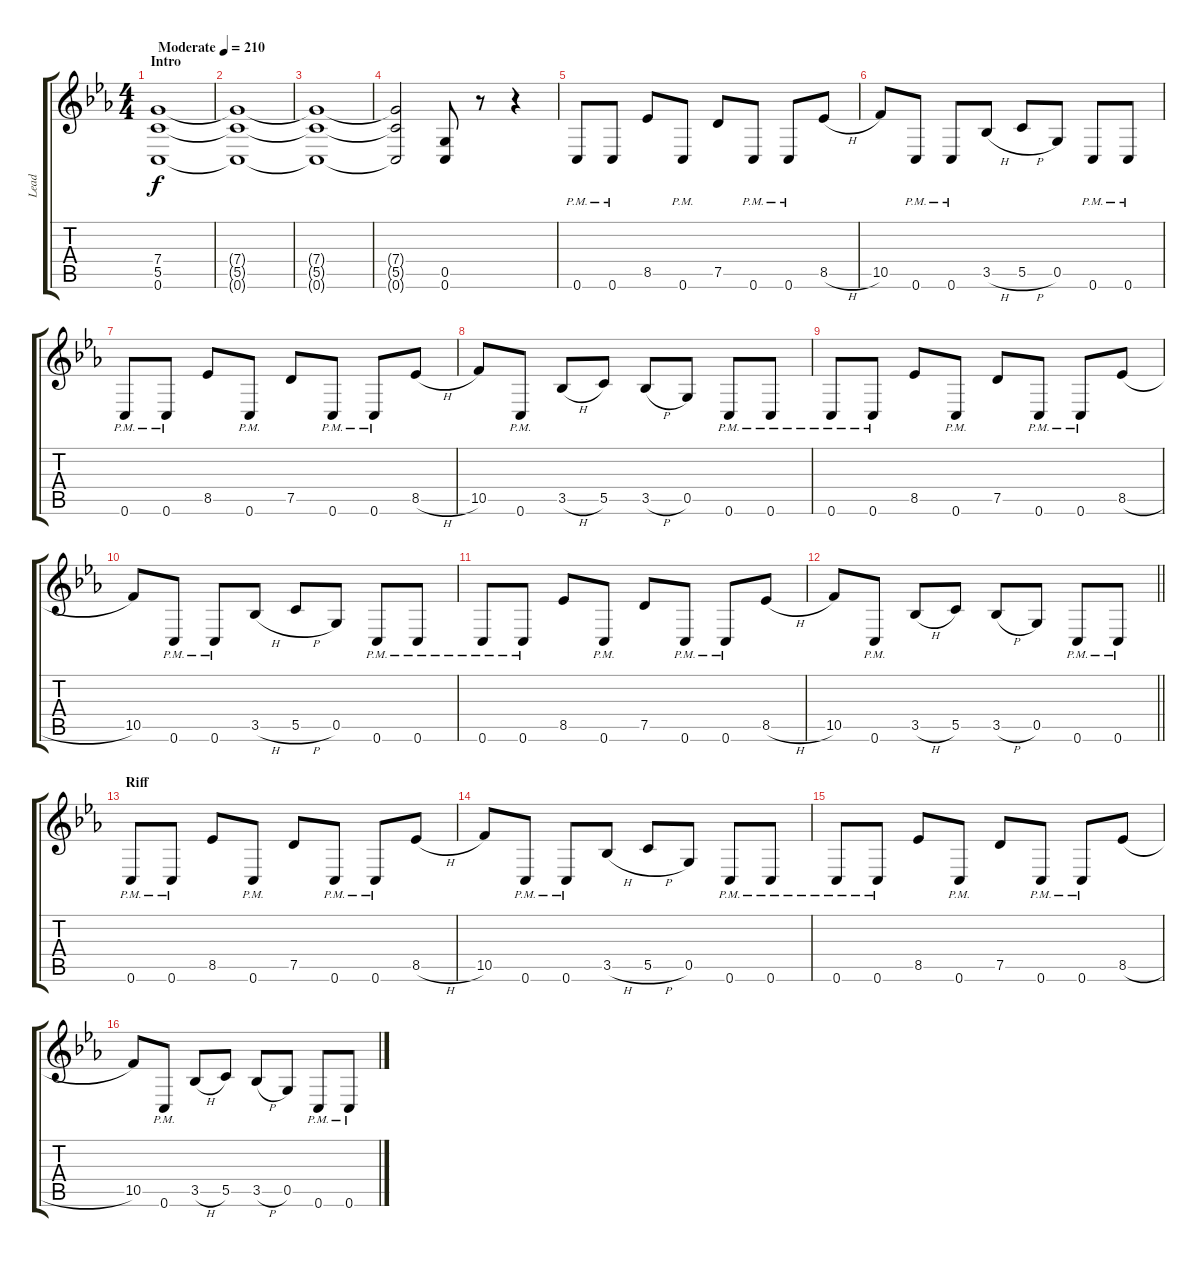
\track ("Lead" "Lead") {instrument overdrivenguitar}
\staff {score tabs}
\tuning (D4 A3 F3 C3 G2 C2) {hide}
\ts (4 4)
\section ("" "Intro")
\tempo (210 "Moderate")
\clef g2
\ks cminor
(7.4 5.5 0.6).1{dy f instrument overdrivenguitar} |
(7.4{t} 5.5{t} 0.6{t}).1 |
(7.4{t} 5.5{t} 0.6{t}).1 |
(7.4{t} 5.5{t} 0.6{t}).2 (0.5 0.6).8 r.8 r.4 |
0.6{pm}.8 0.6{pm}.8 8.5.8 0.6{pm}.8 7.5.8 0.6{pm}.8 0.6{pm}.8 8.5{h}.8 |
10.5.8 0.6{pm}.8 0.6{pm}.8 3.5{h}.8 5.5{h}.8 0.5.8 0.6{pm}.8 0.6{pm}.8 |
0.6{pm}.8 0.6{pm}.8 8.5.8 0.6{pm}.8 7.5.8 0.6{pm}.8 0.6{pm}.8 8.5{h}.8 |
10.5.8 0.6{pm}.8 3.5{h}.8 5.5.8 3.5{h}.8 0.5.8 0.6{pm}.8 0.6{pm}.8 |
0.6{pm}.8 0.6{pm}.8 8.5.8 0.6{pm}.8 7.5.8 0.6{pm}.8 0.6{pm}.8 8.5{h}.8 |
10.5.8 0.6{pm}.8 0.6{pm}.8 3.5{h}.8 5.5{h}.8 0.5.8 0.6{pm}.8 0.6{pm}.8 |
0.6{pm}.8 0.6{pm}.8 8.5.8 0.6{pm}.8 7.5.8 0.6{pm}.8 0.6{pm}.8 8.5{h}.8 |
\barLineRight lightlight
10.5.8 0.6{pm}.8 3.5{h}.8 5.5.8 3.5{h}.8 0.5.8 0.6{pm}.8 0.6{pm}.8 |
\section ("" "Riff")
0.6{pm}.8 0.6{pm}.8 8.5.8 0.6{pm}.8 7.5.8 0.6{pm}.8 0.6{pm}.8 8.5{h}.8 |
10.5.8 0.6{pm}.8 0.6{pm}.8 3.5{h}.8 5.5{h}.8 0.5.8 0.6{pm}.8 0.6{pm}.8 |
0.6{pm}.8 0.6{pm}.8 8.5.8 0.6{pm}.8 7.5.8 0.6{pm}.8 0.6{pm}.8 8.5{h}.8 |
10.5.8 0.6{pm}.8 3.5{h}.8 5.5.8 3.5{h}.8 0.5.8 0.6{pm}.8 0.6{pm}.8
